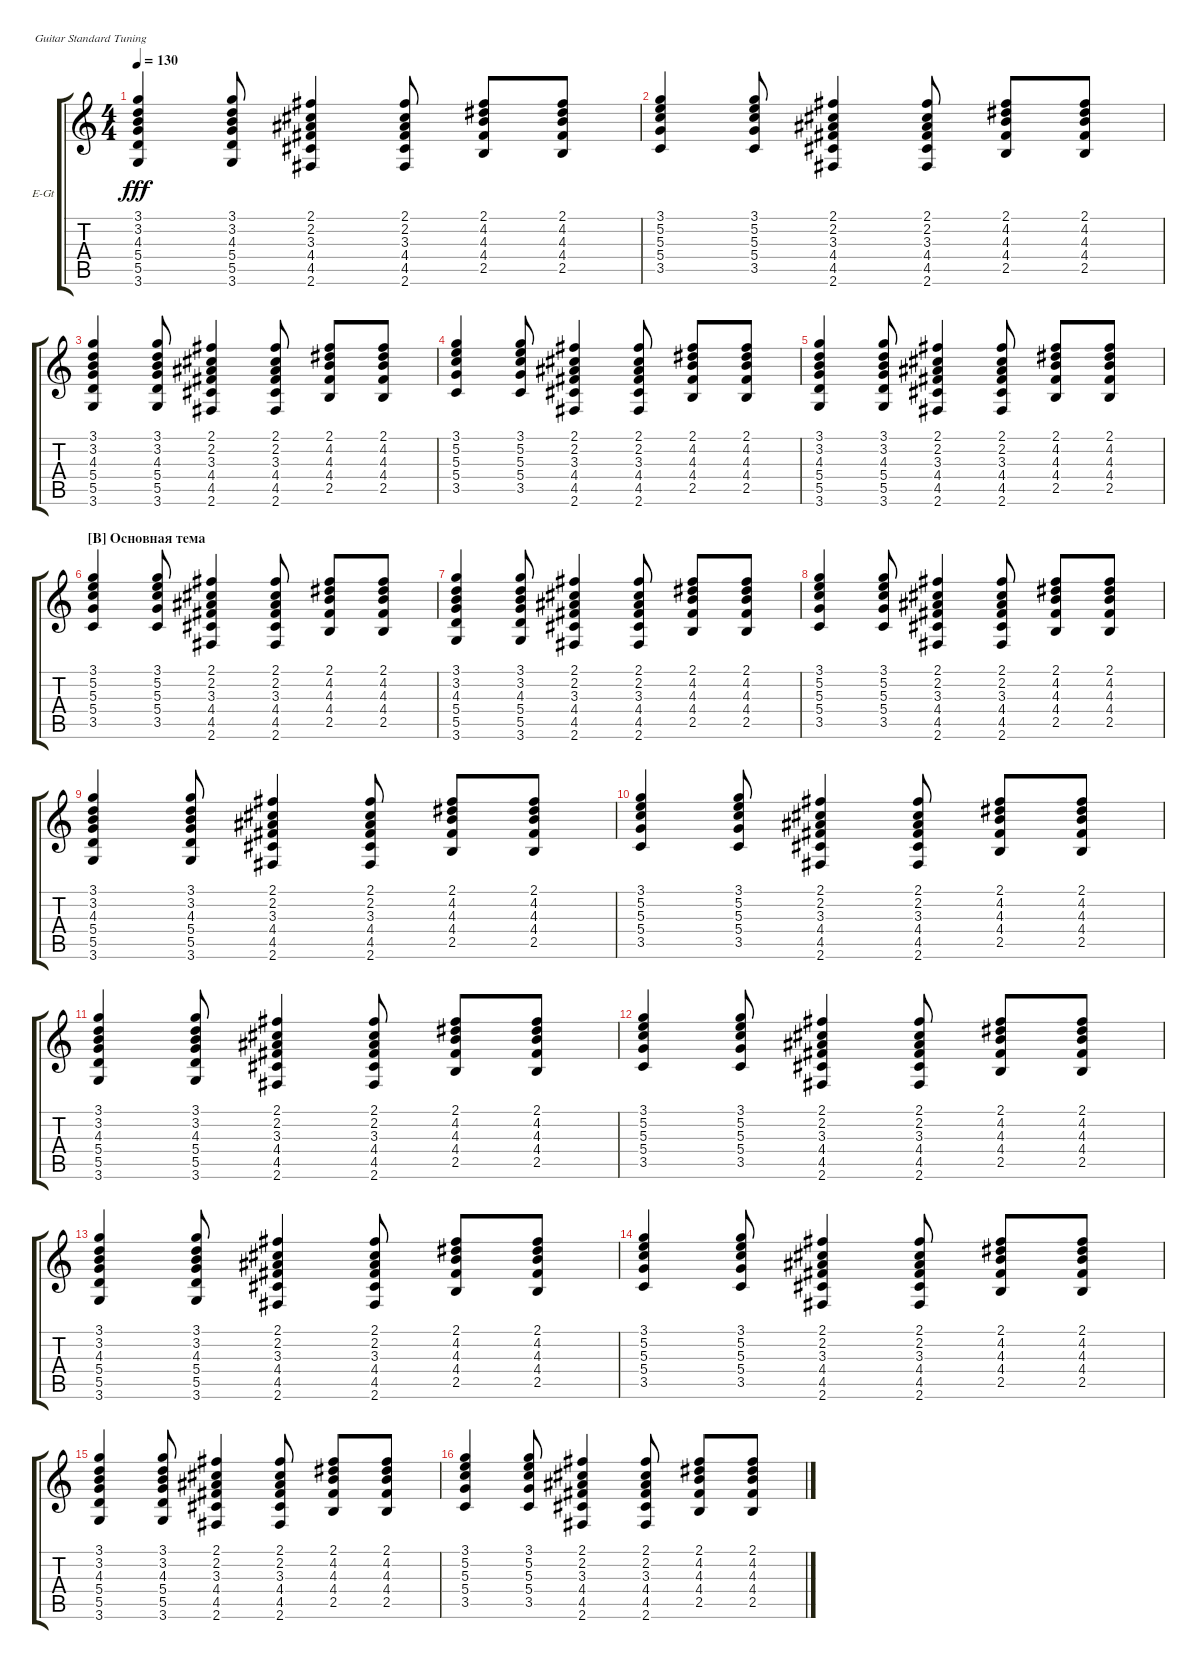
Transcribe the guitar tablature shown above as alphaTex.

\defaultSystemsLayout 4
\bracketExtendMode groupsimilarinstruments
\firstSystemTrackNameOrientation horizontal
\otherSystemsTrackNameOrientation horizontal
\track ("Electric Guitar" "E-Gt") {instrument distortionguitar}
\staff {score tabs}
\tuning (E4 B3 G3 D3 A2 E2)
\ts (4 4)
\tempo 130
\clef g2
\ks c
(3.1 3.2 4.3 5.4 5.5 3.6).4{dy fff} (3.1 3.2 4.3 5.4 5.5 3.6).8 (2.1 2.2 2.6 4.5 4.4 3.3).4 (2.1 2.2 2.6 4.5 4.4 3.3).8 (2.1 4.2 4.3 4.4 2.5).8 (2.1 4.2 4.3 4.4 2.5).8 |
(3.1 5.2 5.3 5.4 3.5).4 (3.1 5.2 5.3 5.4 3.5).8 (2.1 2.2 2.6 4.5 4.4 3.3).4 (2.1 2.2 2.6 4.5 4.4 3.3).8 (2.1 4.2 4.3 4.4 2.5).8 (2.1 4.2 4.3 4.4 2.5).8 |
(3.1 3.2 4.3 5.4 5.5 3.6).4 (3.1 3.2 4.3 5.4 5.5 3.6).8 (2.1 2.2 2.6 4.5 4.4 3.3).4 (2.1 2.2 2.6 4.5 4.4 3.3).8 (2.1 4.2 4.3 4.4 2.5).8 (2.1 4.2 4.3 4.4 2.5).8 |
(3.1 5.2 5.3 5.4 3.5).4 (3.1 5.2 5.3 5.4 3.5).8 (2.1 2.2 2.6 4.5 4.4 3.3).4 (2.1 2.2 2.6 4.5 4.4 3.3).8 (2.1 4.2 4.3 4.4 2.5).8 (2.1 4.2 4.3 4.4 2.5).8 |
(3.1 3.2 4.3 5.4 5.5 3.6).4 (3.1 3.2 4.3 5.4 5.5 3.6).8 (2.1 2.2 2.6 4.5 4.4 3.3).4 (2.1 2.2 2.6 4.5 4.4 3.3).8 (2.1 4.2 4.3 4.4 2.5).8 (2.1 4.2 4.3 4.4 2.5).8 |
\section ("B" "Основная тема")
(3.1 5.2 5.3 5.4 3.5).4 (3.1 5.2 5.3 5.4 3.5).8 (2.1 2.2 2.6 4.5 4.4 3.3).4 (2.1 2.2 2.6 4.5 4.4 3.3).8 (2.1 4.2 4.3 4.4 2.5).8 (2.1 4.2 4.3 4.4 2.5).8 |
(3.1 3.2 4.3 5.4 5.5 3.6).4 (3.1 3.2 4.3 5.4 5.5 3.6).8 (2.1 2.2 2.6 4.5 4.4 3.3).4 (2.1 2.2 2.6 4.5 4.4 3.3).8 (2.1 4.2 4.3 4.4 2.5).8 (2.1 4.2 4.3 4.4 2.5).8 |
(3.1 5.2 5.3 5.4 3.5).4 (3.1 5.2 5.3 5.4 3.5).8 (2.1 2.2 2.6 4.5 4.4 3.3).4 (2.1 2.2 2.6 4.5 4.4 3.3).8 (2.1 4.2 4.3 4.4 2.5).8 (2.1 4.2 4.3 4.4 2.5).8 |
(3.1 3.2 4.3 5.4 5.5 3.6).4 (3.1 3.2 4.3 5.4 5.5 3.6).8 (2.1 2.2 2.6 4.5 4.4 3.3).4 (2.1 2.2 2.6 4.5 4.4 3.3).8 (2.1 4.2 4.3 4.4 2.5).8 (2.1 4.2 4.3 4.4 2.5).8 |
(3.1 5.2 5.3 5.4 3.5).4 (3.1 5.2 5.3 5.4 3.5).8 (2.1 2.2 2.6 4.5 4.4 3.3).4 (2.1 2.2 2.6 4.5 4.4 3.3).8 (2.1 4.2 4.3 4.4 2.5).8 (2.1 4.2 4.3 4.4 2.5).8 |
(3.1 3.2 4.3 5.4 5.5 3.6).4 (3.1 3.2 4.3 5.4 5.5 3.6).8 (2.1 2.2 2.6 4.5 4.4 3.3).4 (2.1 2.2 2.6 4.5 4.4 3.3).8 (2.1 4.2 4.3 4.4 2.5).8 (2.1 4.2 4.3 4.4 2.5).8 |
(3.1 5.2 5.3 5.4 3.5).4 (3.1 5.2 5.3 5.4 3.5).8 (2.1 2.2 2.6 4.5 4.4 3.3).4 (2.1 2.2 2.6 4.5 4.4 3.3).8 (2.1 4.2 4.3 4.4 2.5).8 (2.1 4.2 4.3 4.4 2.5).8 |
(3.1 3.2 4.3 5.4 5.5 3.6).4 (3.1 3.2 4.3 5.4 5.5 3.6).8 (2.1 2.2 2.6 4.5 4.4 3.3).4 (2.1 2.2 2.6 4.5 4.4 3.3).8 (2.1 4.2 4.3 4.4 2.5).8 (2.1 4.2 4.3 4.4 2.5).8 |
(3.1 5.2 5.3 5.4 3.5).4 (3.1 5.2 5.3 5.4 3.5).8 (2.1 2.2 2.6 4.5 4.4 3.3).4 (2.1 2.2 2.6 4.5 4.4 3.3).8 (2.1 4.2 4.3 4.4 2.5).8 (2.1 4.2 4.3 4.4 2.5).8 |
(3.1 3.2 4.3 5.4 5.5 3.6).4 (3.1 3.2 4.3 5.4 5.5 3.6).8 (2.1 2.2 2.6 4.5 4.4 3.3).4 (2.1 2.2 2.6 4.5 4.4 3.3).8 (2.1 4.2 4.3 4.4 2.5).8 (2.1 4.2 4.3 4.4 2.5).8 |
(3.1 5.2 5.3 5.4 3.5).4 (3.1 5.2 5.3 5.4 3.5).8 (2.1 2.2 2.6 4.5 4.4 3.3).4 (2.1 2.2 2.6 4.5 4.4 3.3).8 (2.1 4.2 4.3 4.4 2.5).8 (2.1 4.2 4.3 4.4 2.5).8
